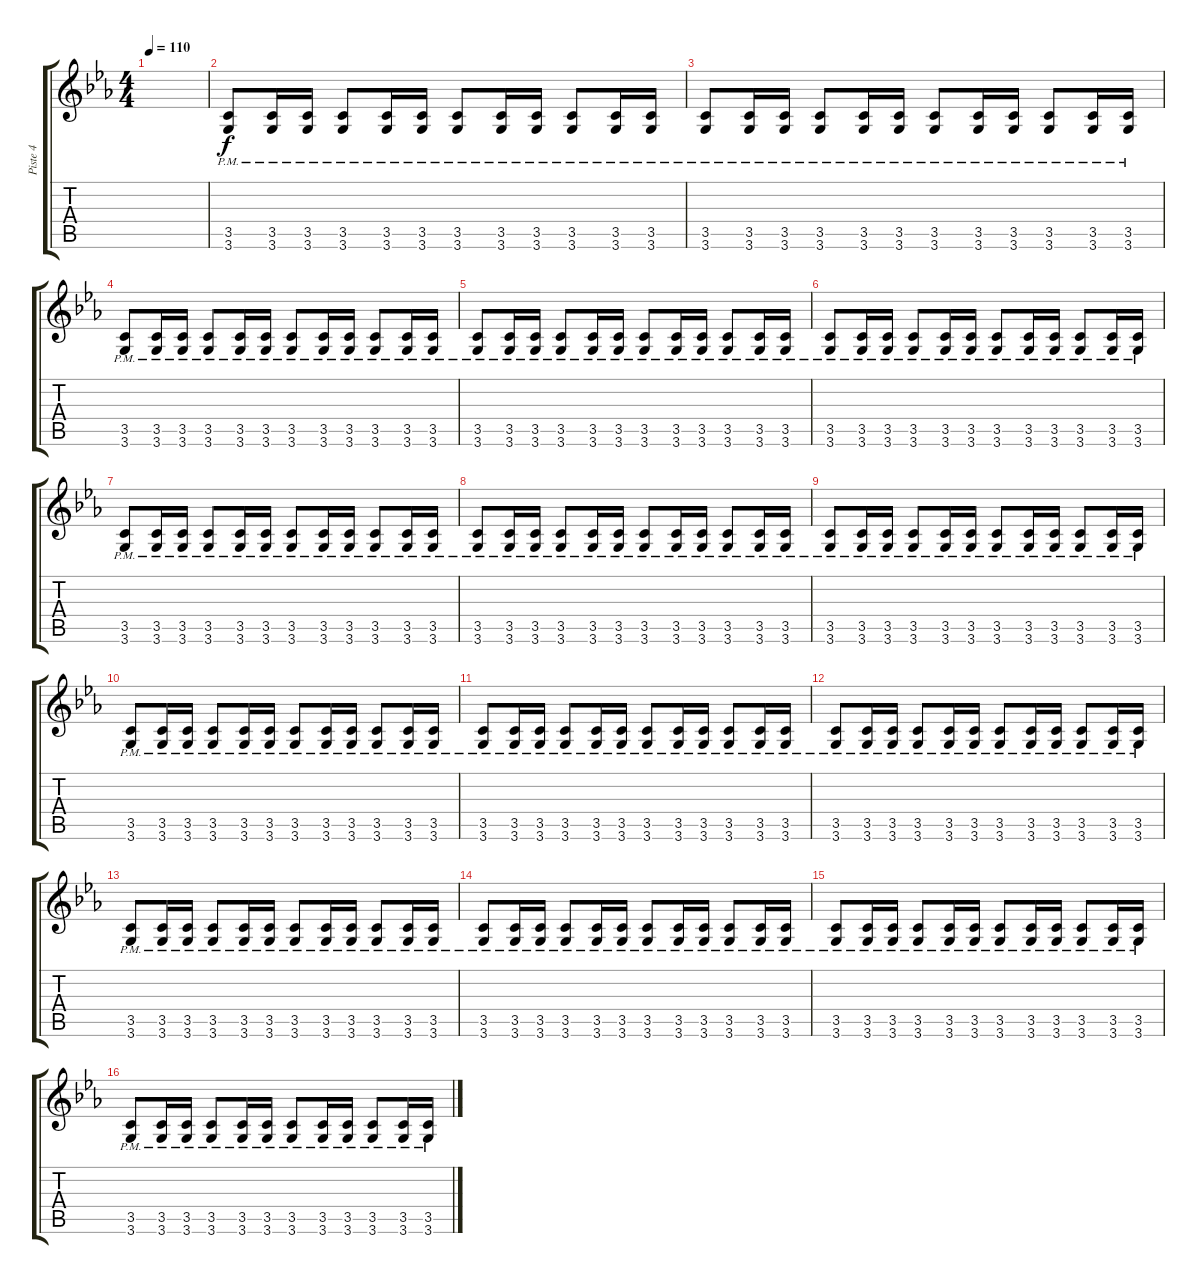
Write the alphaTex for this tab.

\track ("Piste 4" "Piste 4") {instrument distortionguitar}
\staff {score tabs}
\tuning (E4 B3 G3 D3 A2 E2) {hide}
\ts (4 4)
\tempo 110
\clef g2
\ks cminor
|
(3.5{pm} 3.6{pm}).8 (3.5{pm} 3.6{pm}).16 (3.5{pm} 3.6{pm}).16 (3.5{pm} 3.6{pm}).8 (3.5{pm} 3.6{pm}).16 (3.5{pm} 3.6{pm}).16 (3.5{pm} 3.6{pm}).8 (3.5{pm} 3.6{pm}).16 (3.5{pm} 3.6{pm}).16 (3.5{pm} 3.6{pm}).8 (3.5{pm} 3.6{pm}).16 (3.5{pm} 3.6{pm}).16 |
(3.5{pm} 3.6{pm}).8 (3.5{pm} 3.6{pm}).16 (3.5{pm} 3.6{pm}).16 (3.5{pm} 3.6{pm}).8 (3.5{pm} 3.6{pm}).16 (3.5{pm} 3.6{pm}).16 (3.5{pm} 3.6{pm}).8 (3.5{pm} 3.6{pm}).16 (3.5{pm} 3.6{pm}).16 (3.5{pm} 3.6{pm}).8 (3.5{pm} 3.6{pm}).16 (3.5{pm} 3.6{pm}).16 |
(3.5{pm} 3.6{pm}).8 (3.5{pm} 3.6{pm}).16 (3.5{pm} 3.6{pm}).16 (3.5{pm} 3.6{pm}).8 (3.5{pm} 3.6{pm}).16 (3.5{pm} 3.6{pm}).16 (3.5{pm} 3.6{pm}).8 (3.5{pm} 3.6{pm}).16 (3.5{pm} 3.6{pm}).16 (3.5{pm} 3.6{pm}).8 (3.5{pm} 3.6{pm}).16 (3.5{pm} 3.6{pm}).16 |
(3.5{pm} 3.6{pm}).8 (3.5{pm} 3.6{pm}).16 (3.5{pm} 3.6{pm}).16 (3.5{pm} 3.6{pm}).8 (3.5{pm} 3.6{pm}).16 (3.5{pm} 3.6{pm}).16 (3.5{pm} 3.6{pm}).8 (3.5{pm} 3.6{pm}).16 (3.5{pm} 3.6{pm}).16 (3.5{pm} 3.6{pm}).8 (3.5{pm} 3.6{pm}).16 (3.5{pm} 3.6{pm}).16 |
(3.5{pm} 3.6{pm}).8 (3.5{pm} 3.6{pm}).16 (3.5{pm} 3.6{pm}).16 (3.5{pm} 3.6{pm}).8 (3.5{pm} 3.6{pm}).16 (3.5{pm} 3.6{pm}).16 (3.5{pm} 3.6{pm}).8 (3.5{pm} 3.6{pm}).16 (3.5{pm} 3.6{pm}).16 (3.5{pm} 3.6{pm}).8 (3.5{pm} 3.6{pm}).16 (3.5{pm} 3.6{pm}).16 |
(3.5{pm} 3.6{pm}).8 (3.5{pm} 3.6{pm}).16 (3.5{pm} 3.6{pm}).16 (3.5{pm} 3.6{pm}).8 (3.5{pm} 3.6{pm}).16 (3.5{pm} 3.6{pm}).16 (3.5{pm} 3.6{pm}).8 (3.5{pm} 3.6{pm}).16 (3.5{pm} 3.6{pm}).16 (3.5{pm} 3.6{pm}).8 (3.5{pm} 3.6{pm}).16 (3.5{pm} 3.6{pm}).16 |
(3.5{pm} 3.6{pm}).8 (3.5{pm} 3.6{pm}).16 (3.5{pm} 3.6{pm}).16 (3.5{pm} 3.6{pm}).8 (3.5{pm} 3.6{pm}).16 (3.5{pm} 3.6{pm}).16 (3.5{pm} 3.6{pm}).8 (3.5{pm} 3.6{pm}).16 (3.5{pm} 3.6{pm}).16 (3.5{pm} 3.6{pm}).8 (3.5{pm} 3.6{pm}).16 (3.5{pm} 3.6{pm}).16 |
(3.5{pm} 3.6{pm}).8 (3.5{pm} 3.6{pm}).16 (3.5{pm} 3.6{pm}).16 (3.5{pm} 3.6{pm}).8 (3.5{pm} 3.6{pm}).16 (3.5{pm} 3.6{pm}).16 (3.5{pm} 3.6{pm}).8 (3.5{pm} 3.6{pm}).16 (3.5{pm} 3.6{pm}).16 (3.5{pm} 3.6{pm}).8 (3.5{pm} 3.6{pm}).16 (3.5{pm} 3.6{pm}).16 |
(3.5{pm} 3.6{pm}).8 (3.5{pm} 3.6{pm}).16 (3.5{pm} 3.6{pm}).16 (3.5{pm} 3.6{pm}).8 (3.5{pm} 3.6{pm}).16 (3.5{pm} 3.6{pm}).16 (3.5{pm} 3.6{pm}).8 (3.5{pm} 3.6{pm}).16 (3.5{pm} 3.6{pm}).16 (3.5{pm} 3.6{pm}).8 (3.5{pm} 3.6{pm}).16 (3.5{pm} 3.6{pm}).16 |
(3.5{pm} 3.6{pm}).8 (3.5{pm} 3.6{pm}).16 (3.5{pm} 3.6{pm}).16 (3.5{pm} 3.6{pm}).8 (3.5{pm} 3.6{pm}).16 (3.5{pm} 3.6{pm}).16 (3.5{pm} 3.6{pm}).8 (3.5{pm} 3.6{pm}).16 (3.5{pm} 3.6{pm}).16 (3.5{pm} 3.6{pm}).8 (3.5{pm} 3.6{pm}).16 (3.5{pm} 3.6{pm}).16 |
(3.5{pm} 3.6{pm}).8 (3.5{pm} 3.6{pm}).16 (3.5{pm} 3.6{pm}).16 (3.5{pm} 3.6{pm}).8 (3.5{pm} 3.6{pm}).16 (3.5{pm} 3.6{pm}).16 (3.5{pm} 3.6{pm}).8 (3.5{pm} 3.6{pm}).16 (3.5{pm} 3.6{pm}).16 (3.5{pm} 3.6{pm}).8 (3.5{pm} 3.6{pm}).16 (3.5{pm} 3.6{pm}).16 |
(3.5{pm} 3.6{pm}).8 (3.5{pm} 3.6{pm}).16 (3.5{pm} 3.6{pm}).16 (3.5{pm} 3.6{pm}).8 (3.5{pm} 3.6{pm}).16 (3.5{pm} 3.6{pm}).16 (3.5{pm} 3.6{pm}).8 (3.5{pm} 3.6{pm}).16 (3.5{pm} 3.6{pm}).16 (3.5{pm} 3.6{pm}).8 (3.5{pm} 3.6{pm}).16 (3.5{pm} 3.6{pm}).16 |
(3.5{pm} 3.6{pm}).8 (3.5{pm} 3.6{pm}).16 (3.5{pm} 3.6{pm}).16 (3.5{pm} 3.6{pm}).8 (3.5{pm} 3.6{pm}).16 (3.5{pm} 3.6{pm}).16 (3.5{pm} 3.6{pm}).8 (3.5{pm} 3.6{pm}).16 (3.5{pm} 3.6{pm}).16 (3.5{pm} 3.6{pm}).8 (3.5{pm} 3.6{pm}).16 (3.5{pm} 3.6{pm}).16 |
(3.5{pm} 3.6{pm}).8 (3.5{pm} 3.6{pm}).16 (3.5{pm} 3.6{pm}).16 (3.5{pm} 3.6{pm}).8 (3.5{pm} 3.6{pm}).16 (3.5{pm} 3.6{pm}).16 (3.5{pm} 3.6{pm}).8 (3.5{pm} 3.6{pm}).16 (3.5{pm} 3.6{pm}).16 (3.5{pm} 3.6{pm}).8 (3.5{pm} 3.6{pm}).16 (3.5{pm} 3.6{pm}).16 |
(3.5{pm} 3.6{pm}).8 (3.5{pm} 3.6{pm}).16 (3.5{pm} 3.6{pm}).16 (3.5{pm} 3.6{pm}).8 (3.5{pm} 3.6{pm}).16 (3.5{pm} 3.6{pm}).16 (3.5{pm} 3.6{pm}).8 (3.5{pm} 3.6{pm}).16 (3.5{pm} 3.6{pm}).16 (3.5{pm} 3.6{pm}).8 (3.5{pm} 3.6{pm}).16 (3.5{pm} 3.6{pm}).16
